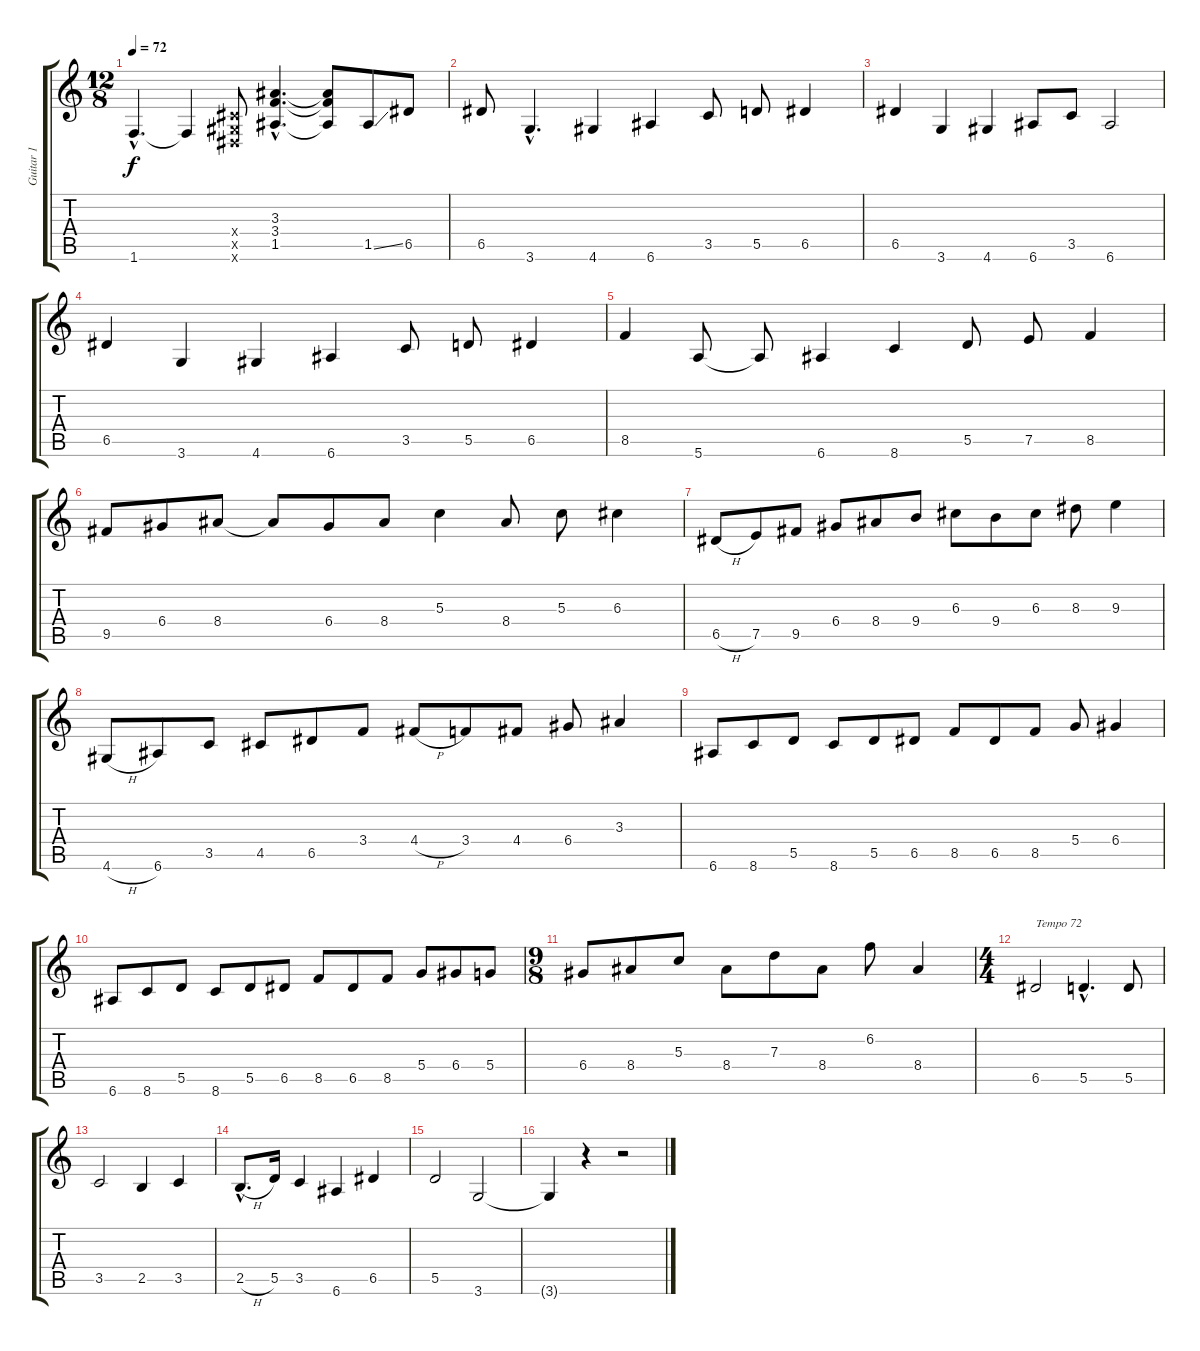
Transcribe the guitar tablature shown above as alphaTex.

\track ("Guitar 1" "Guitar 1") {instrument overdrivenguitar}
\staff {score tabs}
\tuning (E4 B3 G3 D3 A2 E2) {hide}
\ts (12 8)
\tempo 72
\clef g2
\ks c
1.6{hac}.4{d dy f} 1.6{t}.4 (-1.4{x} -1.5{x} -1.6{x}).8 (3.3{hac} 3.4{hac} 1.5{hac}).4{d} (3.3{t} 3.4{t} 1.5{t}).8 1.5{ss}.8 6.5.8 |
6.5.8 3.6{hac}.4{d} 4.6.4 6.6.4 3.5.8 5.5.8 6.5.4 |
6.5.4 3.6.4 4.6.4 6.6.8 3.5.8 6.6.2 |
6.5.4 3.6.4 4.6.4 6.6.4 3.5.8 5.5.8 6.5.4 |
8.5.4 5.6.8 5.6{t}.8 6.6.4 8.6.4 5.5.8 7.5.8 8.5.4 |
9.5.8 6.4.8 8.4.8 8.4{t}.8 6.4.8 8.4.8 5.3.4 8.4.8 5.3.8 6.3.4 |
6.5{h}.8 7.5.8 9.5.8 6.4.8 8.4.8 9.4.8 6.3.8 9.4.8 6.3.8 8.3.8 9.3.4 |
4.6{h}.8 6.6.8 3.5.8 4.5.8 6.5.8 3.4.8 4.4{h}.8 3.4.8 4.4.8 6.4.8 3.3.4 |
6.6.8 8.6.8 5.5.8 8.6.8 5.5.8 6.5.8 8.5.8 6.5.8 8.5.8 5.4.8 6.4.4 |
6.6.8 8.6.8 5.5.8 8.6.8 5.5.8 6.5.8 8.5.8 6.5.8 8.5.8 5.4.8 6.4.8 5.4.8 |
\ts (9 8)
6.4.8 8.4.8 5.3.8 8.4.8 7.3.8 8.4.8 6.2.8 8.4.4 |
\ts (4 4)
6.5.2{txt "Tempo 72"} 5.5{hac}.4{d} 5.5.8 |
3.5.2 2.5.4 3.5.4 |
2.5{h hac}.8{d} 5.5.16 3.5.4 6.6.4 6.5.4 |
5.5.2 3.6.2 |
3.6{t}.4 r.4 r.2
